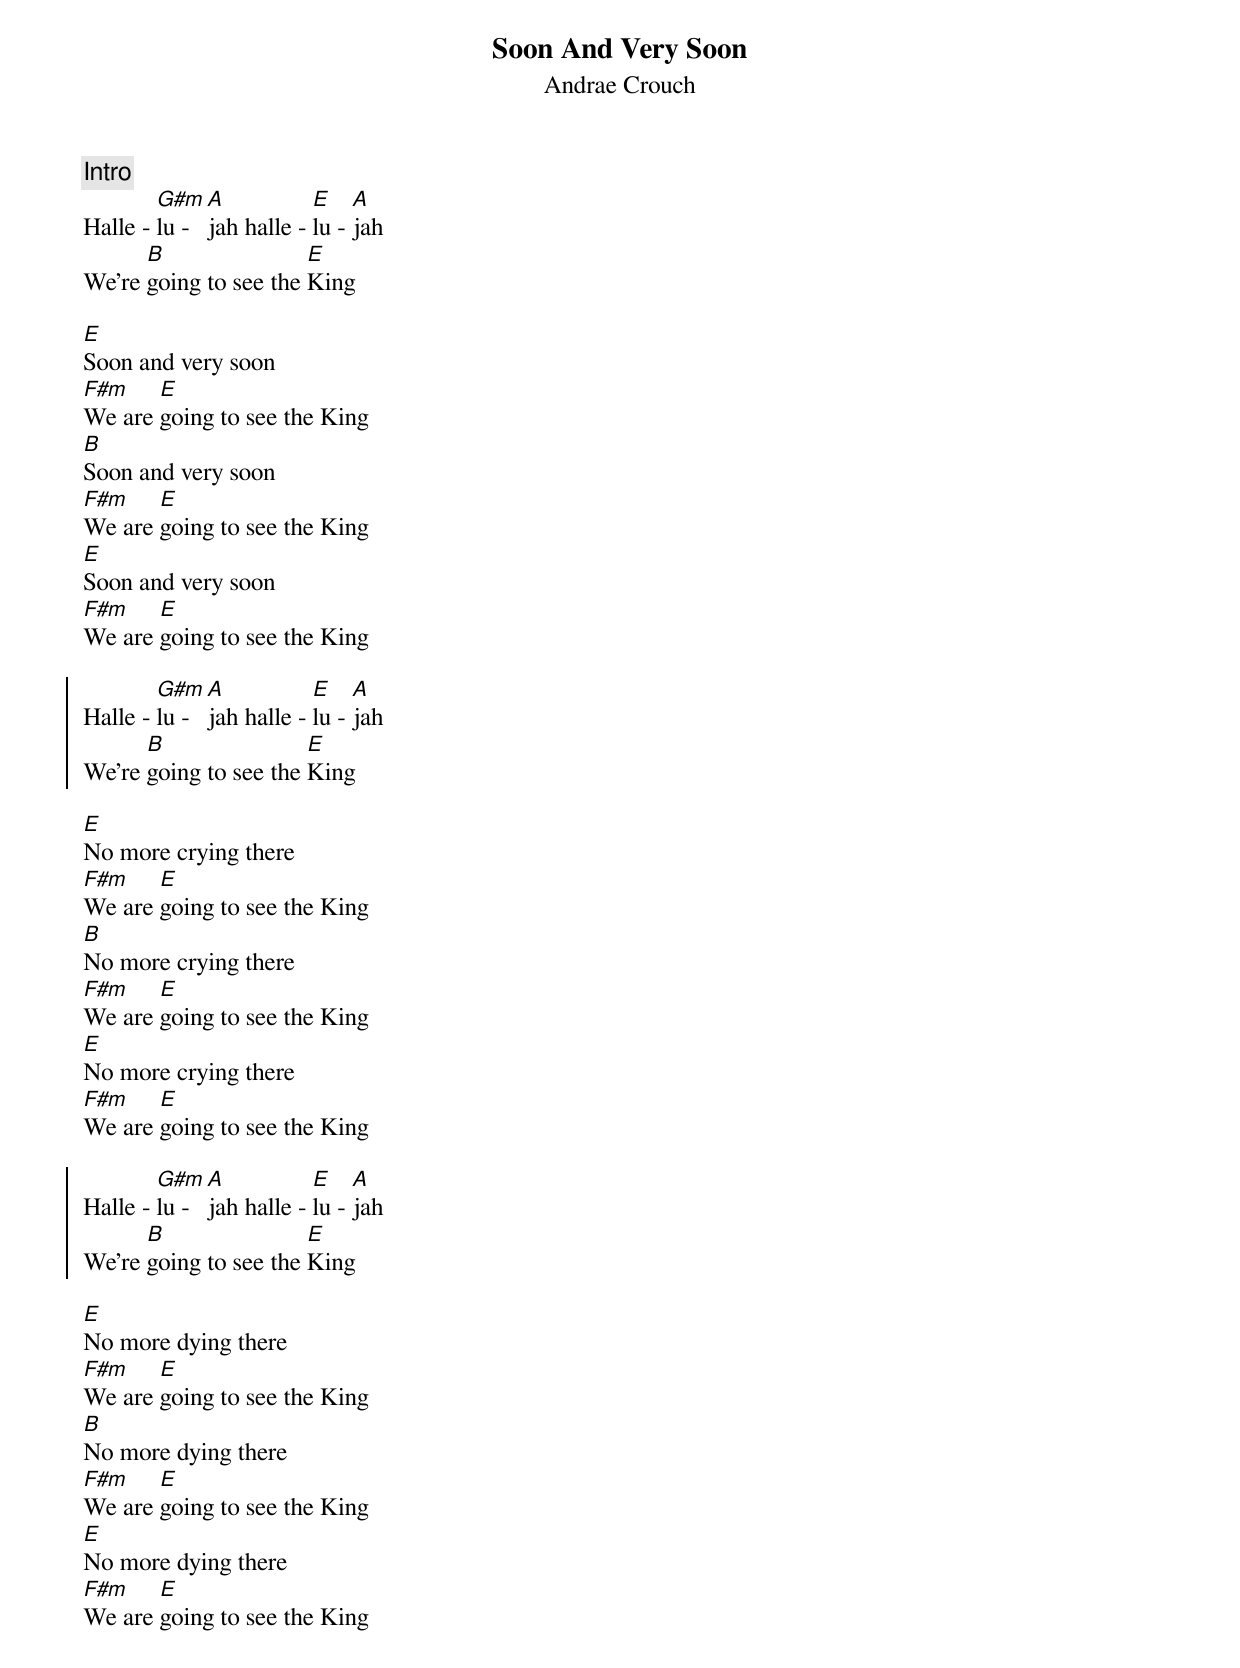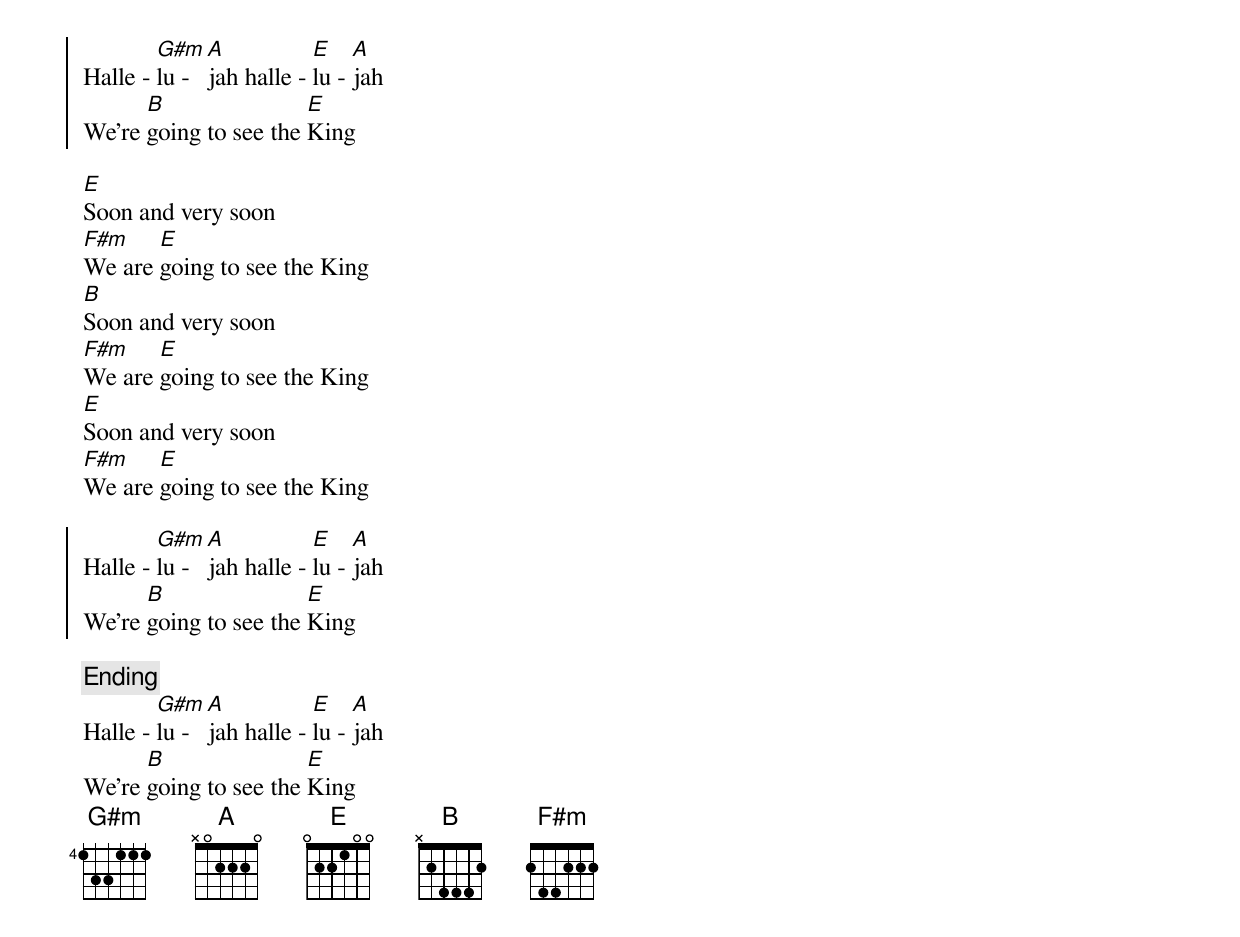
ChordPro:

{title:Soon And Very Soon}
{subtitle:Andrae Crouch}
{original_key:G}
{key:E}
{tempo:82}
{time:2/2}
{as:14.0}

{c:Intro}
Halle - [G#m]lu - [A]jah halle - [E]lu - [A]jah
We're [B]going to see the [E]King

[E]Soon and very soon
[F#m]We are [E]going to see the King
[B]Soon and very soon
[F#m]We are [E]going to see the King
[E]Soon and very soon
[F#m]We are [E]going to see the King

{soc}
Halle - [G#m]lu - [A]jah halle - [E]lu - [A]jah
We're [B]going to see the [E]King
{eoc}

[E]No more crying there
[F#m]We are [E]going to see the King
[B]No more crying there
[F#m]We are [E]going to see the King
[E]No more crying there
[F#m]We are [E]going to see the King

{soc}
Halle - [G#m]lu - [A]jah halle - [E]lu - [A]jah
We're [B]going to see the [E]King
{eoc}

[E]No more dying there
[F#m]We are [E]going to see the King
[B]No more dying there
[F#m]We are [E]going to see the King
[E]No more dying there
[F#m]We are [E]going to see the King

{soc}
Halle - [G#m]lu - [A]jah halle - [E]lu - [A]jah
We're [B]going to see the [E]King
{eoc}

[E]Soon and very soon
[F#m]We are [E]going to see the King
[B]Soon and very soon
[F#m]We are [E]going to see the King
[E]Soon and very soon
[F#m]We are [E]going to see the King

{soc}
Halle - [G#m]lu - [A]jah halle - [E]lu - [A]jah
We're [B]going to see the [E]King
{eoc}

{c:Ending}
Halle - [G#m]lu - [A]jah halle - [E]lu - [A]jah
We're [B]going to see the [E]King
